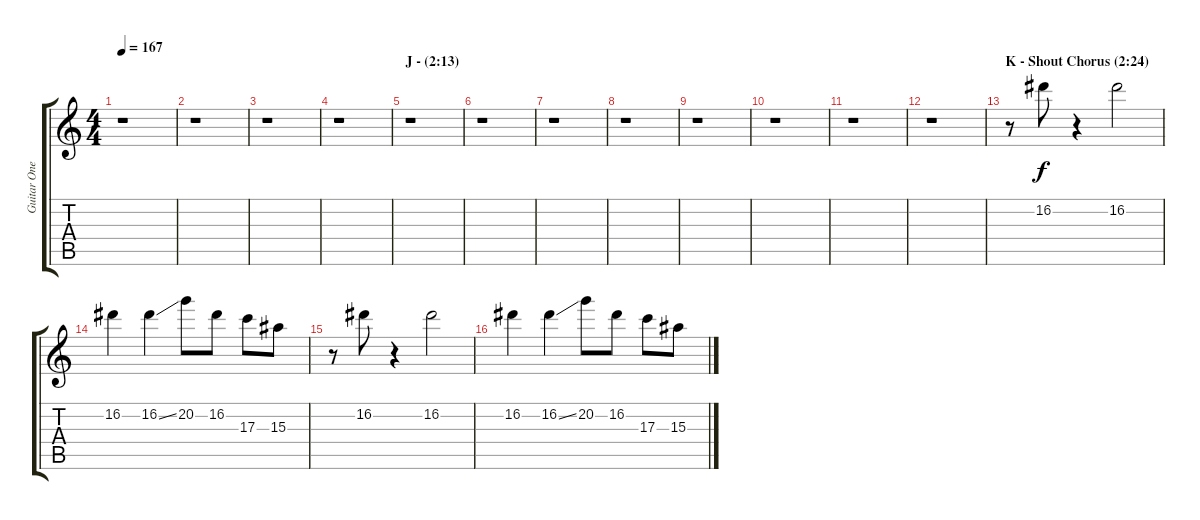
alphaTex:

\track ("Guitar One" "Guitar One") {instrument electricguitarclean}
\staff {score tabs}
\tuning (E4 B3 G3 D3 A2 E2) {hide}
\ts (4 4)
\tempo 167
\clef g2
\ks c
r.1{dy f} |
r.1 |
r.1 |
r.1 |
\section ("" "J - (2:13)")
r.1 |
r.1 |
r.1 |
r.1 |
r.1 |
r.1 |
r.1 |
r.1 |
\section ("" "K - Shout Chorus (2:24)")
r.8 16.2.8 r.4 16.2.2 |
16.2.4 16.2{ss}.4 20.2.8 16.2.8 17.3.8 15.3.8 |
r.8 16.2.8 r.4 16.2.2 |
16.2.4 16.2{ss}.4 20.2.8 16.2.8 17.3.8 15.3.8
